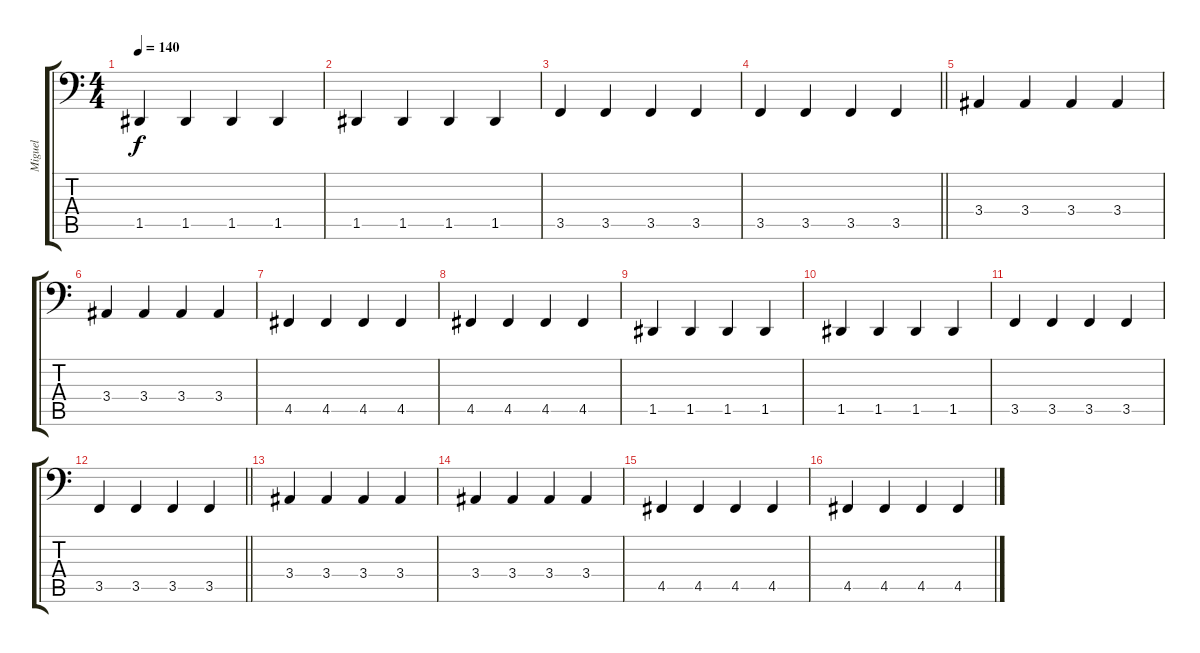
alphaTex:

\track ("Miguel" "Miguel") {instrument electricbassfinger}
\staff {score tabs}
\tuning (Bb2 F2 C2 G1 D1 A0) {hide}
\ts (4 4)
\tempo 140
\clef f4
\ks c
1.5.4{dy f} 1.5.4 1.5.4 1.5.4 |
1.5.4 1.5.4 1.5.4 1.5.4 |
3.5.4 3.5.4 3.5.4 3.5.4 |
\barLineRight lightlight
3.5.4 3.5.4 3.5.4 3.5.4 |
\section ("" "")
3.4.4 3.4.4 3.4.4 3.4.4 |
3.4.4 3.4.4 3.4.4 3.4.4 |
4.5.4 4.5.4 4.5.4 4.5.4 |
4.5.4 4.5.4 4.5.4 4.5.4 |
1.5.4 1.5.4 1.5.4 1.5.4 |
1.5.4 1.5.4 1.5.4 1.5.4 |
3.5.4 3.5.4 3.5.4 3.5.4 |
\barLineRight lightlight
3.5.4 3.5.4 3.5.4 3.5.4 |
3.4.4 3.4.4 3.4.4 3.4.4 |
3.4.4 3.4.4 3.4.4 3.4.4 |
4.5.4 4.5.4 4.5.4 4.5.4 |
4.5.4 4.5.4 4.5.4 4.5.4
